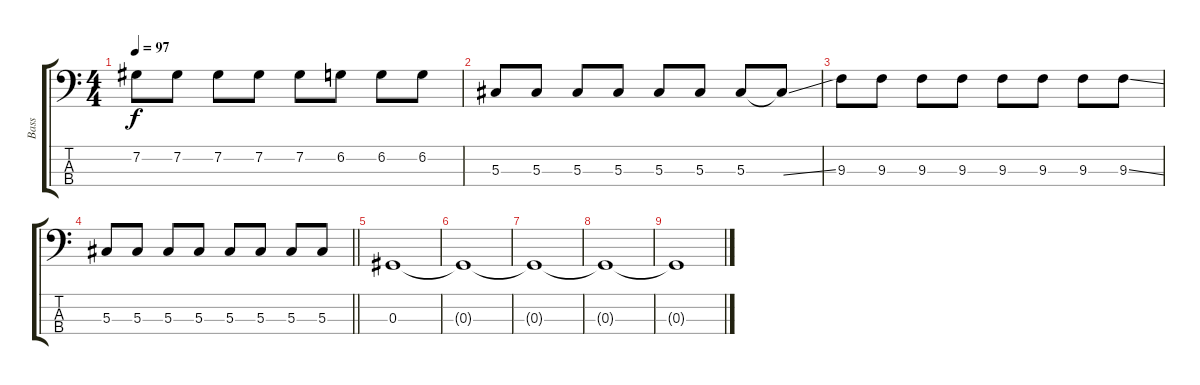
\track ("Bass" "Bass") {instrument electricbasspick}
\staff {score tabs}
\tuning (Gb2 Db2 Ab1 Db1) {hide}
\ts (4 4)
\tempo 97
\clef f4
\ks c
7.2.8{dy f} 7.2.8 7.2.8 7.2.8 7.2.8 6.2.8 6.2.8 6.2.8 |
5.3.8 5.3.8 5.3.8 5.3.8 5.3.8 5.3.8 5.3.8 5.3{ss t}.8 |
9.3.8 9.3.8 9.3.8 9.3.8 9.3.8 9.3.8 9.3.8 9.3{ss}.8 |
\barLineRight lightlight
5.3.8 5.3.8 5.3.8 5.3.8 5.3.8 5.3.8 5.3.8 5.3.8 |
0.3.1 |
0.3{t}.1 |
0.3{t}.1 |
0.3{t}.1 |
0.3{t}.1
